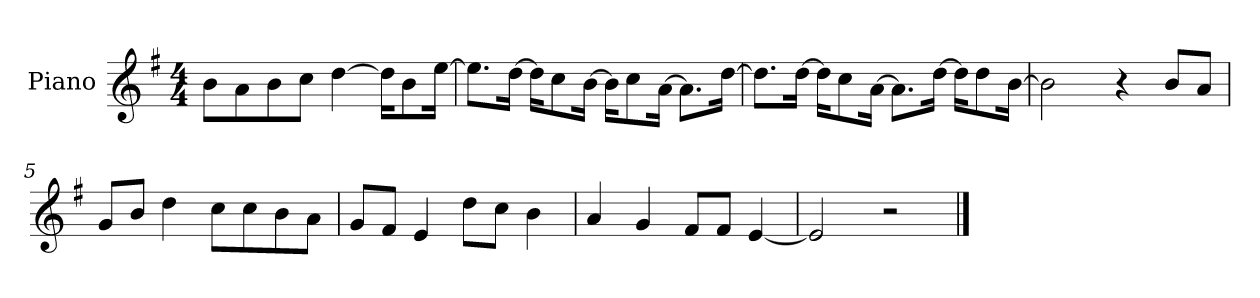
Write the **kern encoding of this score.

**kern
*part1
*staff1
*I"Piano
*I'P-no
*clefG2
*k[f#]
*M4/4
*MM90
=1
8b\L
8a\
8b\
8cc\J
[4dd\
16dd\KL]
8b\
[16ee\Jk
=2
8.ee\L]
[16dd\Jk
16dd\KL]
8cc\
[16b\Jk
16b\KL]
8cc\
[16a\Jk
8.a\L]
[16dd\Jk
=3
8.dd\L]
[16dd\Jk
16dd\KL]
8cc\
[16a\Jk
8.a\L]
[16dd\Jk
16dd\KL]
8dd\
[16b\Jk
=4
2b\]
4r
8b/L
8a/J
!!LO:LB:g=z
=5
8g/L
8b/J
4dd\
8cc\L
8cc\
8b\
8a\J
=6
8g/L
8f#/J
4e/
8dd\L
8cc\J
4b\
=7
4a/
4g/
8f#/L
8f#/J
[4e/
=8
2e/]
2r
==
*-
